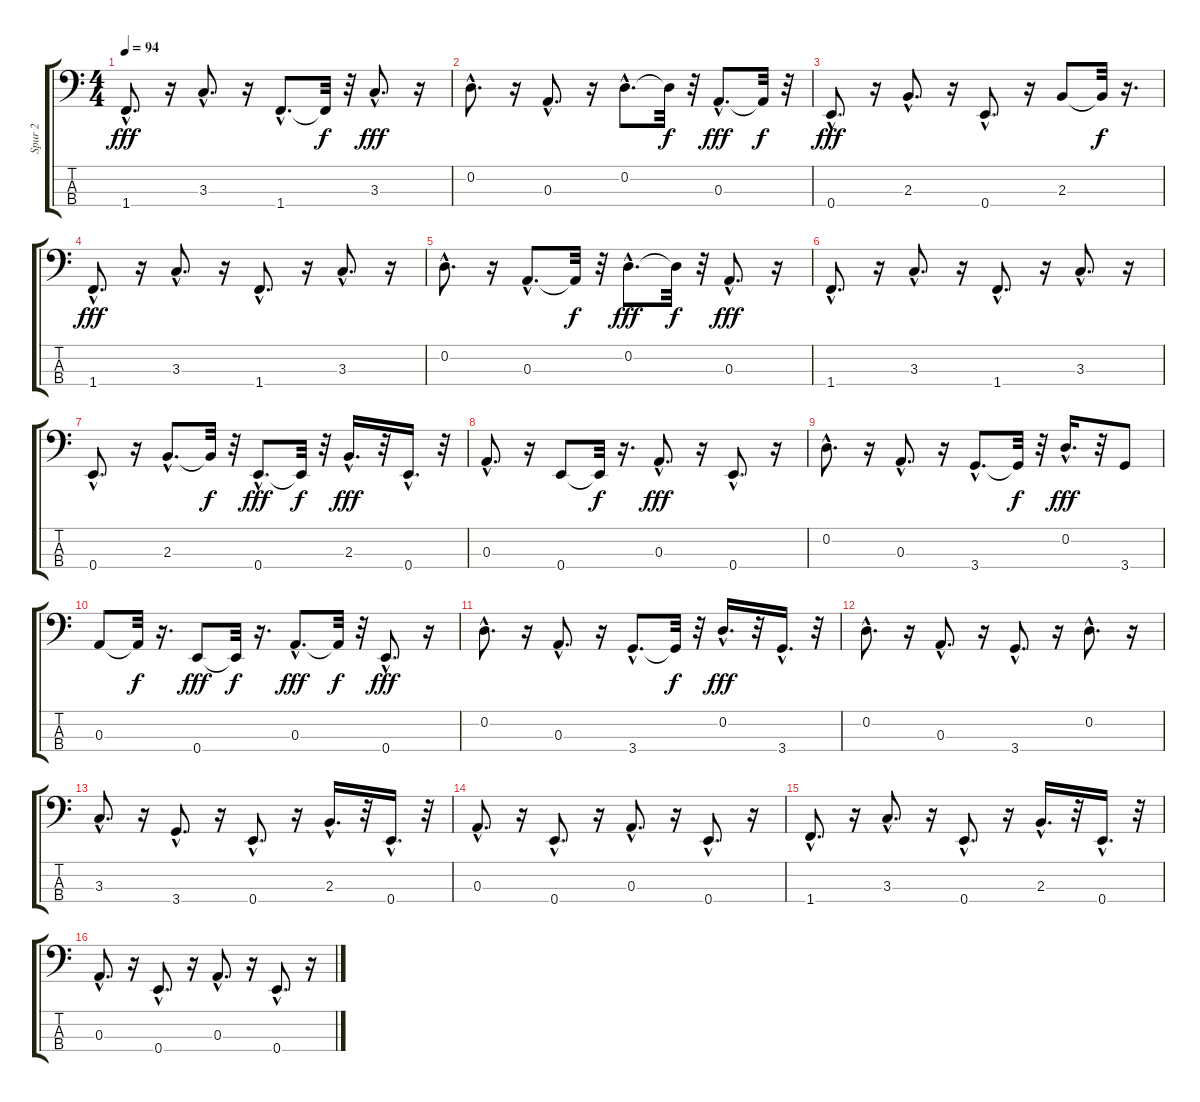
\track ("Spur 2" "Spur 2") {instrument electricbassfinger}
\staff {score tabs}
\tuning (G2 D2 A1 E1) {hide}
\ts (4 4)
\tempo 94
\clef f4
\ks c
1.4{hac}.8{d dy fff} r.16 3.3{hac}.8{d} r.16 1.4{hac}.8{d} 1.4{t}.32{dy f} r.32 3.3{hac}.8{d dy fff} r.16 |
0.2{hac}.8{d} r.16 0.3{hac}.8{d} r.16 0.2{hac}.8{d} 0.2{t}.32{dy f} r.32 0.3{hac}.8{d dy fff} 0.3{t}.32{dy f} r.32 |
0.4{hac}.8{d dy fff} r.16 2.3{hac}.8{d} r.16 0.4{hac}.8{d} r.16 2.3.8 2.3{t}.32{dy f} r.16{d} |
1.4{hac}.8{d dy fff} r.16 3.3{hac}.8{d} r.16 1.4{hac}.8{d} r.16 3.3{hac}.8{d} r.16 |
0.2{hac}.8{d} r.16 0.3{hac}.8{d} 0.3{t}.32{dy f} r.32 0.2{hac}.8{d dy fff} 0.2{t}.32{dy f} r.32 0.3{hac}.8{d dy fff} r.16 |
1.4{hac}.8{d} r.16 3.3{hac}.8{d} r.16 1.4{hac}.8{d} r.16 3.3{hac}.8{d} r.16 |
0.4{hac}.8{d} r.16 2.3{hac}.8{d} 2.3{t}.32{dy f} r.32 0.4{hac}.8{d dy fff} 0.4{t}.32{dy f} r.32 2.3{hac}.16{d dy fff} r.32 0.4{hac}.16{d} r.32 |
0.3{hac}.8{d} r.16 0.4.8 0.4{t}.32{dy f} r.16{d} 0.3{hac}.8{d dy fff} r.16 0.4{hac}.8{d} r.16 |
0.2{hac}.8{d} r.16 0.3{hac}.8{d} r.16 3.4{hac}.8{d} 3.4{t}.32{dy f} r.32 0.2{hac}.16{d dy fff} r.32 3.4.8 |
0.3.8 0.3{t}.32{dy f} r.16{d} 0.4.8{dy fff} 0.4{t}.32{dy f} r.16{d} 0.3{hac}.8{d dy fff} 0.3{t}.32{dy f} r.32 0.4{hac}.8{d dy fff} r.16 |
0.2{hac}.8{d} r.16 0.3{hac}.8{d} r.16 3.4{hac}.8{d} 3.4{t}.32{dy f} r.32 0.2{hac}.16{d dy fff} r.32 3.4{hac}.16{d} r.32 |
0.2{hac}.8{d} r.16 0.3{hac}.8{d} r.16 3.4{hac}.8{d} r.16 0.2{hac}.8{d} r.16 |
3.3{hac}.8{d} r.16 3.4{hac}.8{d} r.16 0.4{hac}.8{d} r.16 2.3{hac}.16{d} r.32 0.4{hac}.16{d} r.32 |
0.3{hac}.8{d} r.16 0.4{hac}.8{d} r.16 0.3{hac}.8{d} r.16 0.4{hac}.8{d} r.16 |
1.4{hac}.8{d} r.16 3.3{hac}.8{d} r.16 0.4{hac}.8{d} r.16 2.3{hac}.16{d} r.32 0.4{hac}.16{d} r.32 |
0.3{hac}.8{d} r.16 0.4{hac}.8{d} r.16 0.3{hac}.8{d} r.16 0.4{hac}.8{d} r.16
